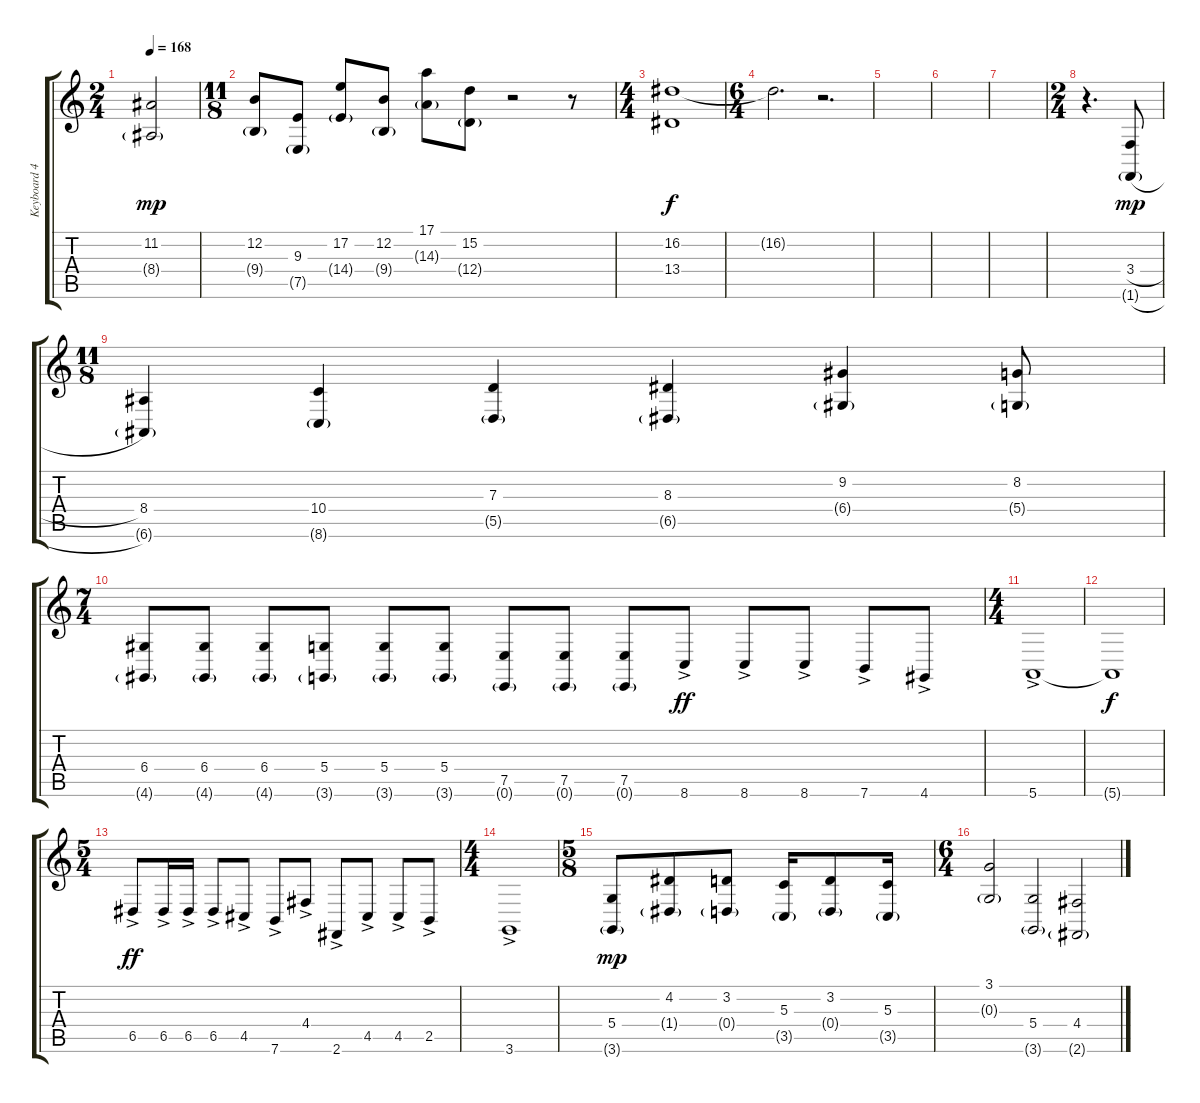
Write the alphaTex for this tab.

\track ("Keyboard 4 (Banks)" "Keyboard 4") {instrument lead5charang}
\staff {score tabs}
\tuning (E4 B3 G3 D3 A2 E2) {hide}
\ts (2 4)
\tempo 168
\clef g2
\ks c
(11.2 8.4{g}).2{dy mp} |
\ts (11 8)
(12.2 9.4{g}).8 (9.3 7.5{g}).8 (17.2 14.4{g}).8 (12.2 9.4{g}).8 (17.1 14.3{g}).8 (15.2 12.4{g}).8 r.2 r.8 |
\ts (4 4)
(16.2 13.4).1{dy f} |
\ts (6 4)
16.2{t}.2{d} r.2{d} |
|
|
|
\ts (2 4)
r.4{d} (3.4{h} 1.6{h g}).8{dy mp} |
\ts (11 8)
(8.4 6.6{g}).4 (10.4 8.6{g}).4 (7.3 5.5{g}).4 (8.3 6.5{g}).4 (9.2 6.4{g}).4 (8.2 5.4{g}).8 |
\ts (7 4)
(6.4 4.6{g}).8 (6.4 4.6{g}).8 (6.4 4.6{g}).8 (5.4 3.6{g}).8 (5.4 3.6{g}).8 (5.4 3.6{g}).8 (7.5 0.6{g}).8 (7.5 0.6{g}).8 (7.5 0.6{g}).8 8.6{ac}.8{dy ff} 8.6{ac}.8 8.6{ac}.8 7.6{ac}.8 4.6{ac}.8 |
\ts (4 4)
5.6{ac}.1 |
5.6{t}.1{dy f} |
\ts (5 4)
6.5{ac}.8{dy ff} 6.5{ac}.16 6.5{ac}.16 6.5{ac}.8 4.5{ac}.8 7.6{ac}.8 4.4{ac}.8 2.6{ac}.8 4.5{ac}.8 4.5{ac}.8 2.5{ac}.8 |
\ts (4 4)
3.6{ac}.1 |
\ts (5 8)
(5.4 3.6{g}).8{dy mp} (4.2 1.4{g}).8 (3.2 0.4{g}).8 (5.3 3.5{g}).16 (3.2 0.4{g}).8 (5.3 3.5{g}).16 |
\ts (6 4)
(3.1 0.3{g}).2 (5.4 3.6{g}).2 (4.4 2.6{g}).2
